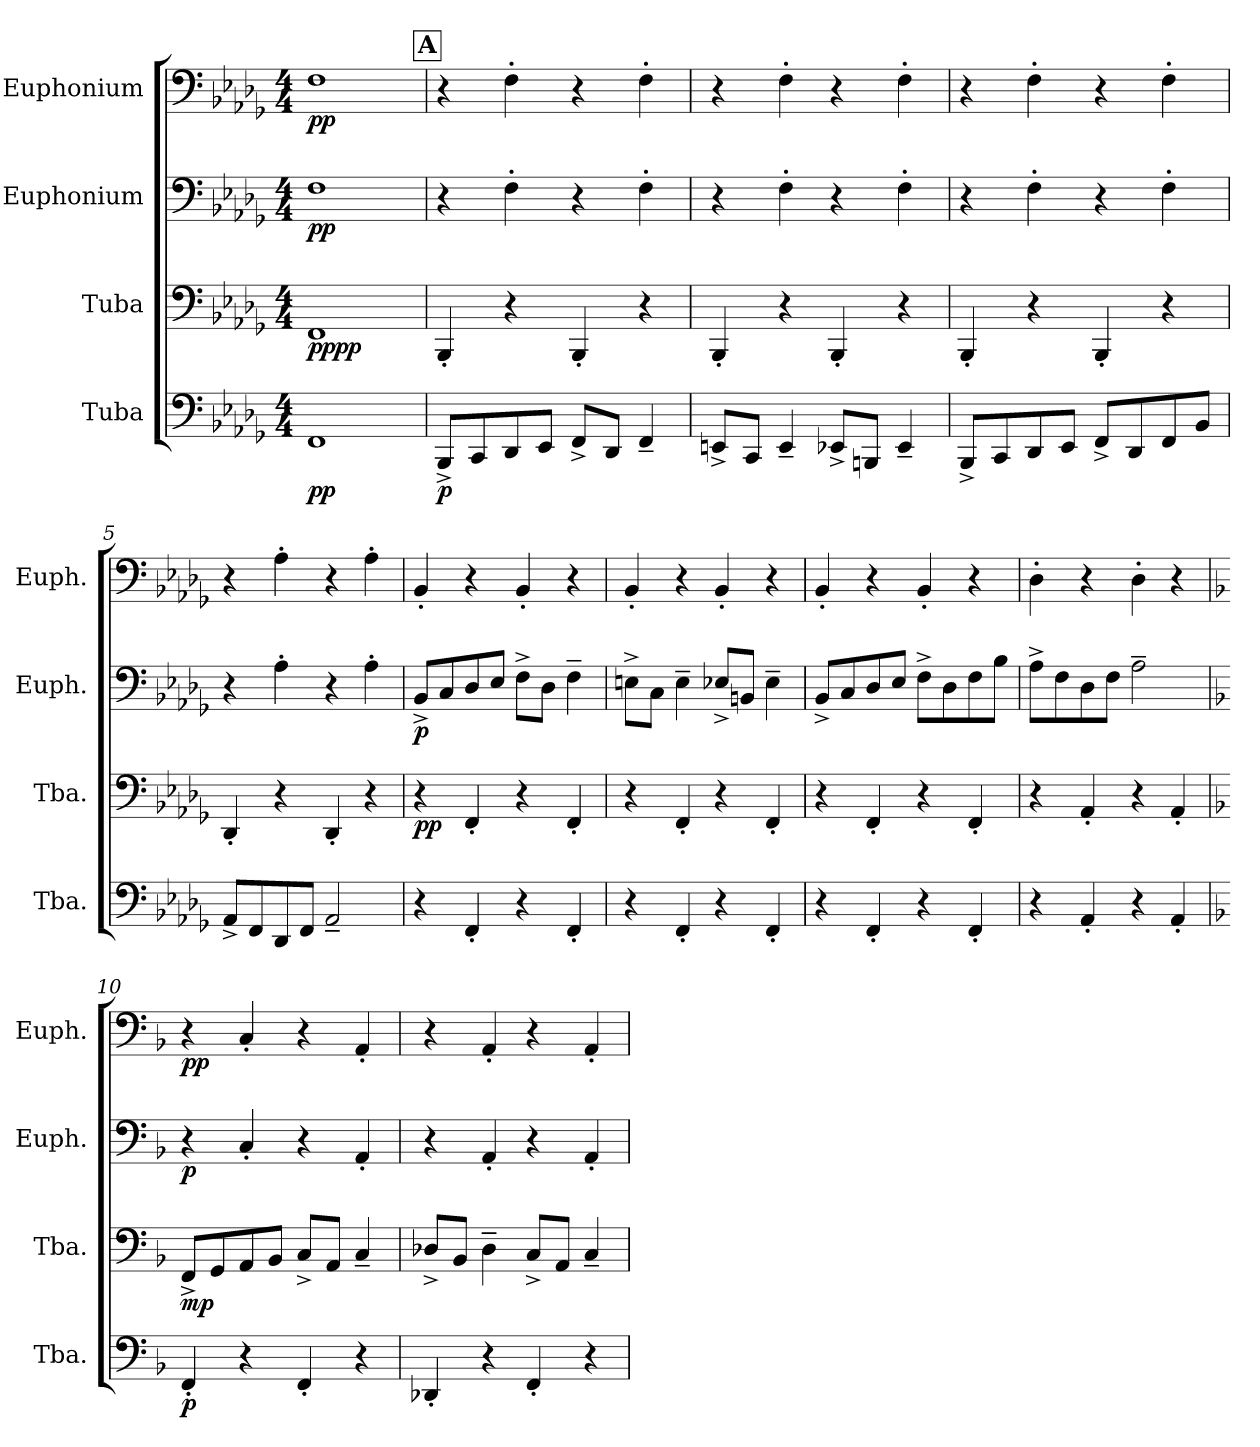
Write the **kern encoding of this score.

**kern	**dynam	**kern	**dynam	**kern	**dynam	**kern	**dynam
*part4	*part4	*part3	*part3	*part2	*part2	*part1	*part1
*staff4	*staff4	*staff3	*staff3	*staff2	*staff2	*staff1	*staff1
*I"Tuba	*	*I"Tuba	*	*I"Euphonium	*	*I"Euphonium	*
*I'Tba.	*	*I'Tba.	*	*I'Euph.	*	*I'Euph.	*
*clefF4	*	*clefF4	*	*clefF4	*	*clefF4	*
*k[b-e-a-d-g-]	*	*k[b-e-a-d-g-]	*	*k[b-e-a-d-g-]	*	*k[b-e-a-d-g-]	*
*M4/4	*	*M4/4	*	*M4/4	*	*M4/4	*
*MM105	*	*MM105	*	*MM105	*	*MM105	*
=1	=1	=1	=1	=1	=1	=1	=1
!	!LO:DY:b	!	!LO:DY:b	!	!	!	!
!	!	!	!LO:DY:n=1:b	!	!LO:DY:b	!	!LO:DY:b
1FF	pp	1FF	pp pp	1F	pp	1F	pp
!!LO:REH:place=s1:a:B:fs=14:t=A
=2	=2	=2	=2	=2	=2	=2	=2
!	!LO:DY:b	!	!	!	!	!	!
8BBB-^/L	p	4BBB-'/	.	4r	.	4r	.
8CC/	.	.	.	.	.	.	.
8DD-/	.	4r	.	4F'\	.	4F'\	.
8EE-/J	.	.	.	.	.	.	.
8FF^/L	.	4BBB-'/	.	4r	.	4r	.
8DD-/J	.	.	.	.	.	.	.
4FF~/	.	4r	.	4F'\	.	4F'\	.
=3	=3	=3	=3	=3	=3	=3	=3
8EEn^/L	.	4BBB-'/	.	4r	.	4r	.
8CC/J	.	.	.	.	.	.	.
4EE~/	.	4r	.	4F'\	.	4F'\	.
8EE-X^/L	.	4BBB-'/	.	4r	.	4r	.
8BBBn/J	.	.	.	.	.	.	.
4EE-~/	.	4r	.	4F'\	.	4F'\	.
=4	=4	=4	=4	=4	=4	=4	=4
8BBB-^/L	.	4BBB-'/	.	4r	.	4r	.
8CC/	.	.	.	.	.	.	.
8DD-/	.	4r	.	4F'\	.	4F'\	.
8EE-/J	.	.	.	.	.	.	.
8FF^/L	.	4BBB-'/	.	4r	.	4r	.
8DD-/	.	.	.	.	.	.	.
8FF/	.	4r	.	4F'\	.	4F'\	.
8BB-/J	.	.	.	.	.	.	.
=5	=5	=5	=5	=5	=5	=5	=5
8AA-^/L	.	4DD-'/	.	4r	.	4r	.
8FF/	.	.	.	.	.	.	.
8DD-/	.	4r	.	4A-'\	.	4A-'\	.
8FF/J	.	.	.	.	.	.	.
2AA-~/	.	4DD-'/	.	4r	.	4r	.
.	.	4r	.	4A-'\	.	4A-'\	.
!!LO:LB:g=z
=6	=6	=6	=6	=6	=6	=6	=6
!	!	!	!LO:DY:b	!	!LO:DY:b	!	!
4r	.	4r	pp	8BB-^/L	p	4BB-'/	.
.	.	.	.	8C/	.	.	.
4FF'/	.	4FF'/	.	8D-/	.	4r	.
.	.	.	.	8E-/J	.	.	.
4r	.	4r	.	8F^\L	.	4BB-'/	.
.	.	.	.	8D-\J	.	.	.
4FF'/	.	4FF'/	.	4F~\	.	4r	.
=7	=7	=7	=7	=7	=7	=7	=7
4r	.	4r	.	8En^\L	.	4BB-'/	.
.	.	.	.	8C\J	.	.	.
4FF'/	.	4FF'/	.	4E~\	.	4r	.
4r	.	4r	.	8E-X^/L	.	4BB-'/	.
.	.	.	.	8BBn/J	.	.	.
4FF'/	.	4FF'/	.	4E-~\	.	4r	.
=8	=8	=8	=8	=8	=8	=8	=8
4r	.	4r	.	8BB-^/L	.	4BB-'/	.
.	.	.	.	8C/	.	.	.
4FF'/	.	4FF'/	.	8D-/	.	4r	.
.	.	.	.	8E-/J	.	.	.
4r	.	4r	.	8F^\L	.	4BB-'/	.
.	.	.	.	8D-\	.	.	.
4FF'/	.	4FF'/	.	8F\	.	4r	.
.	.	.	.	8B-\J	.	.	.
=9	=9	=9	=9	=9	=9	=9	=9
4r	.	4r	.	8A-^\L	.	4D-'\	.
.	.	.	.	8F\	.	.	.
4AA-'/	.	4AA-'/	.	8D-\	.	4r	.
.	.	.	.	8F\J	.	.	.
4r	.	4r	.	2A-~\	.	4D-'\	.
4AA-'/	.	4AA-'/	.	.	.	4r	.
=10	=10	=10	=10	=10	=10	=10	=10
*k[b-]	*	*k[b-]	*	*k[b-]	*	*k[b-]	*
!	!LO:DY:b	!	!LO:DY:b	!	!LO:DY:b	!	!LO:DY:b
!	!	!	!	!	!	!	!LO:DY:n=1:b
4FF'/	p	8FF^/L	mp	4r	p	4r	p p
.	.	8GG/	.	.	.	.	.
4r	.	8AA/	.	4C'/	.	4C'/	.
.	.	8BB-/J	.	.	.	.	.
4FF'/	.	8C^/L	.	4r	.	4r	.
.	.	8AA/J	.	.	.	.	.
4r	.	4C~/	.	4AA'/	.	4AA'/	.
!!LO:PB:g=z
=11	=11	=11	=11	=11	=11	=11	=11
4DD-X'/	.	8D-X^/L	.	4r	.	4r	.
.	.	8BB-/J	.	.	.	.	.
4r	.	4D-~\	.	4AA'/	.	4AA'/	.
4FF'/	.	8C^/L	.	4r	.	4r	.
.	.	8AA/J	.	.	.	.	.
4r	.	4C~/	.	4AA'/	.	4AA'/	.
=	=	=	=	=	=	=	=
*-	*-	*-	*-	*-	*-	*-	*-
